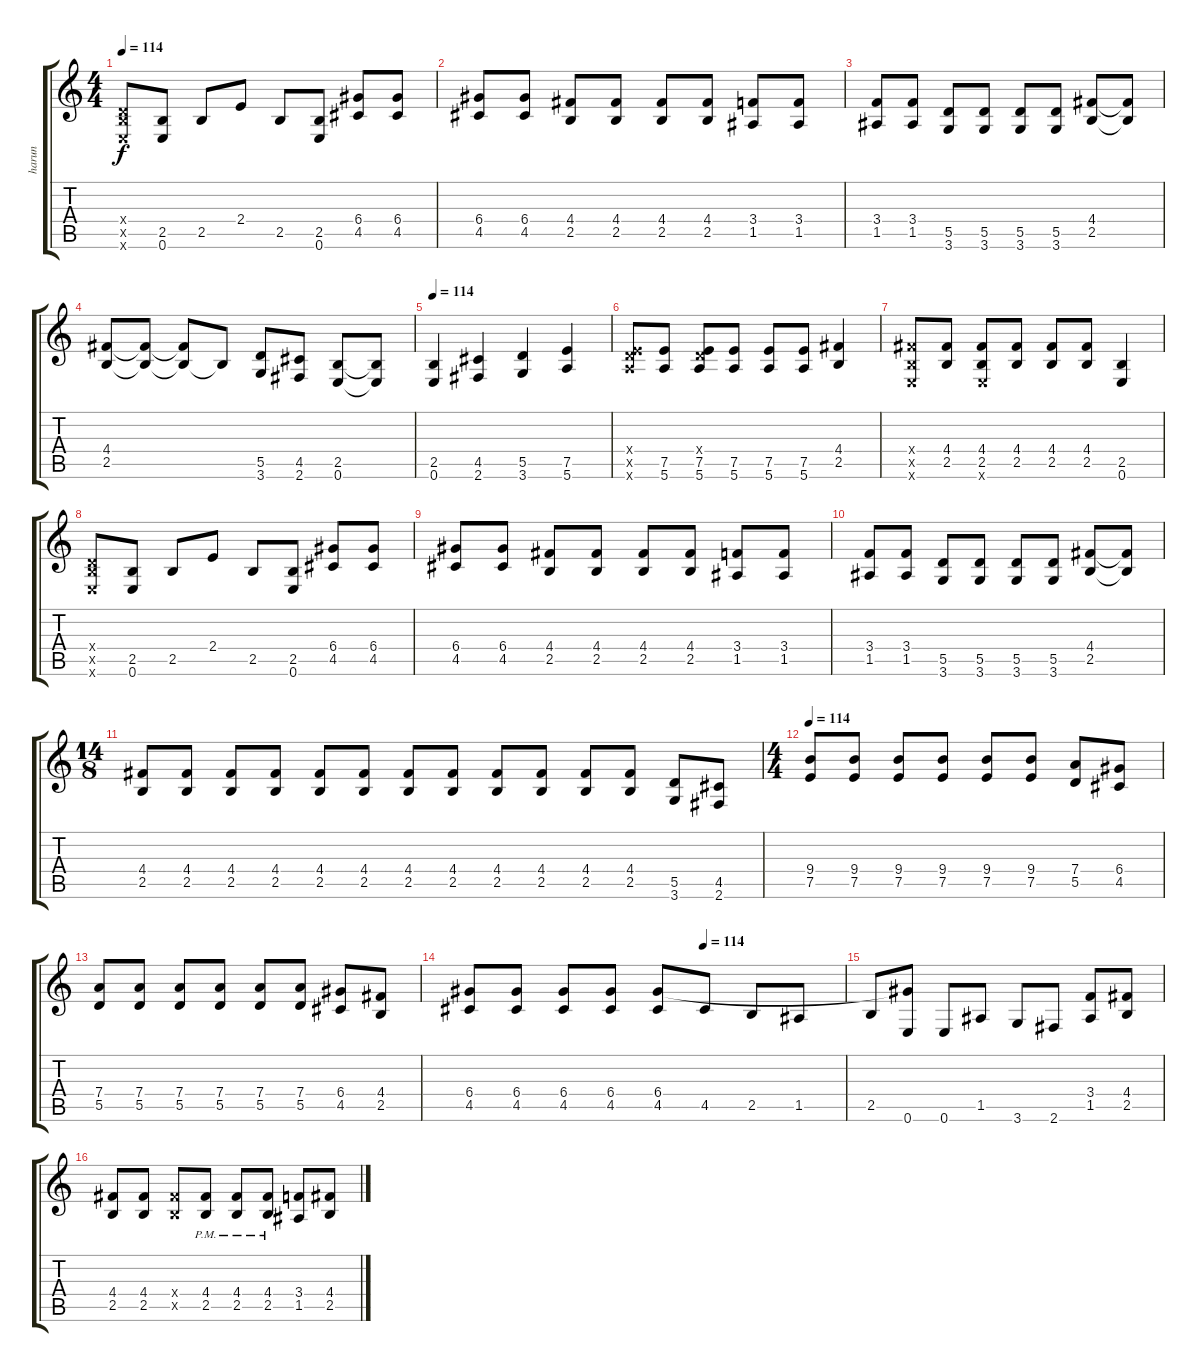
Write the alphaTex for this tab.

\track ("harun" "harun") {instrument overdrivenguitar}
\staff {score tabs}
\tuning (E4 B3 G3 D3 A2 E2) {hide}
\ts (4 4)
\tempo 114
\clef g2
\ks c
(0.4{x} 2.5{x} 0.6{x}).8{dy f} (2.5 0.6).8 2.5.8 2.4.8 2.5.8 (2.5 0.6).8 (6.4 4.5).8{volume 12} (6.4 4.5).8 |
(6.4 4.5).8 (6.4 4.5).8 (4.4 2.5).8 (4.4 2.5).8 (4.4 2.5).8 (4.4 2.5).8 (3.4 1.5).8 (3.4 1.5).8 |
(3.4 1.5).8 (3.4 1.5).8 (5.5 3.6).8 (5.5 3.6).8 (5.5 3.6).8 (5.5 3.6).8 (4.4 2.5).8 (4.4{t} 2.5{t}).8 |
(4.4 2.5).8 (4.4{t} 2.5{t}).8 (4.4{t} 2.5{t}).8 2.5{t}.8 (5.5 3.6).8 (4.5 2.6).8 (2.5 0.6).8 (2.5{t} 0.6{t}).8 |
\tempo 114
(2.5 0.6).4{volume 14 instrument overdrivenguitar} (4.5 2.6).4 (5.5 3.6).4 (7.5 5.6).4 |
(0.4{x} 7.5{x} 5.6{x}).8 (7.5 5.6).8 (0.4{x} 7.5 5.6).8 (7.5 5.6).8 (7.5 5.6).8 (7.5 5.6).8 (4.4 2.5).4 |
(4.4{x} 2.5{x} 0.6{x}).8 (4.4 2.5).8 (4.4 2.5 0.6{x}).8 (4.4 2.5).8 (4.4 2.5).8 (4.4 2.5).8 (2.5 0.6).4 |
(0.4{x} 2.5{x} 0.6{x}).8 (2.5 0.6).8 2.5.8 2.4.8 2.5.8 (2.5 0.6).8 (6.4 4.5).8{volume 12} (6.4 4.5).8 |
(6.4 4.5).8 (6.4 4.5).8 (4.4 2.5).8 (4.4 2.5).8 (4.4 2.5).8 (4.4 2.5).8 (3.4 1.5).8 (3.4 1.5).8 |
(3.4 1.5).8 (3.4 1.5).8 (5.5 3.6).8 (5.5 3.6).8 (5.5 3.6).8 (5.5 3.6).8 (4.4 2.5).8 (4.4{t} 2.5{t}).8 |
\ts (14 8)
(4.4 2.5).8 (4.4 2.5).8 (4.4 2.5).8 (4.4 2.5).8 (4.4 2.5).8 (4.4 2.5).8 (4.4 2.5).8 (4.4 2.5).8 (4.4 2.5).8 (4.4 2.5).8 (4.4 2.5).8 (4.4 2.5).8 (5.5 3.6).8 (4.5 2.6).8 |
\ts (4 4)
\tempo 114
(9.4 7.5).8{volume 11} (9.4 7.5).8 (9.4 7.5).8 (9.4 7.5).8 (9.4 7.5).8 (9.4 7.5).8 (7.4 5.5).8 (6.4 4.5).8 |
(7.4 5.5).8 (7.4 5.5).8 (7.4 5.5).8 (7.4 5.5).8 (7.4 5.5).8 (7.4 5.5).8 (6.4 4.5).8 (4.4 2.5).8 |
\tempo (114 0.625)
(6.4 4.5).8 (6.4 4.5).8 (6.4 4.5).8 (6.4 4.5).8 (6.4 4.5).8 4.5.8 2.5.8 1.5.8 |
2.5.8 (6.4{t} 0.6).8 0.6.8 1.5.8 3.6.8 2.6.8 (3.4 1.5).8 (4.4 2.5).8 |
(4.4 2.5).8 (4.4 2.5).8 (4.4{x} 2.5{x}).8 (4.4 2.5{pm}).8 (4.4 2.5{pm}).8 (4.4 2.5{pm}).8 (3.4 1.5).8 (4.4 2.5).8
